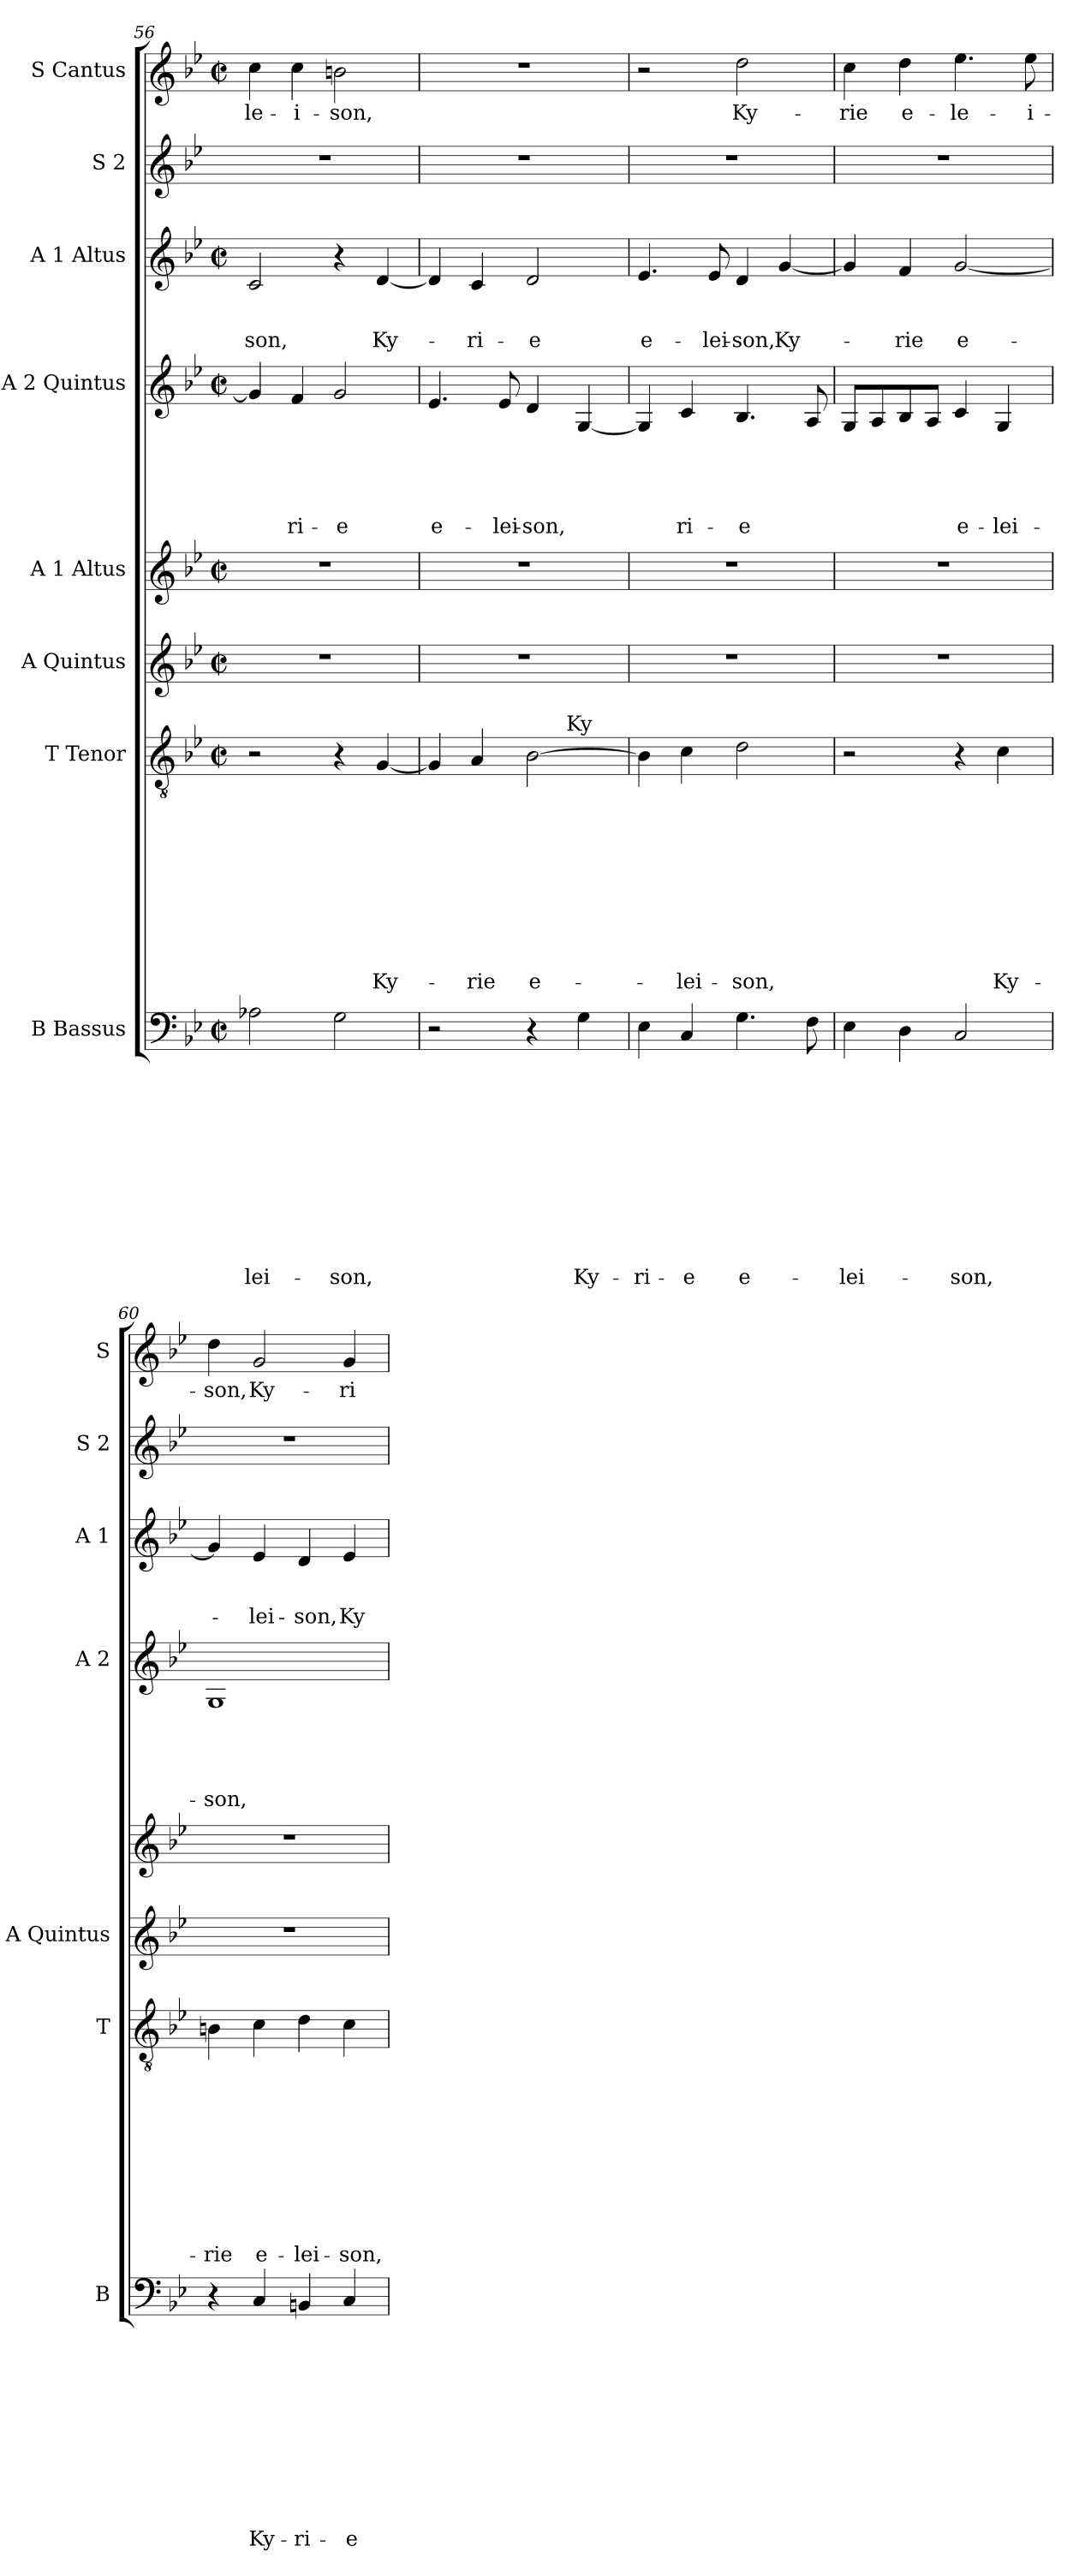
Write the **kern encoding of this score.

**kern	**text	**text	**text	**text	**text	**text	**text	**text	**text	**text	**text	**kern	**text	**text	**text	**text	**text	**text	**text	**text	**text	**text	**kern	**kern	**kern	**text	**text	**text	**text	**text	**kern	**text	**text	**text	**kern	**kern	**text
*part8	*part8	*part8	*part8	*part8	*part8	*part8	*part8	*part8	*part8	*part8	*part8	*part7	*part7	*part7	*part7	*part7	*part7	*part7	*part7	*part7	*part7	*part7	*part6	*part5	*part4	*part4	*part4	*part4	*part4	*part4	*part3	*part3	*part3	*part3	*part2	*part1	*part1
*staff8	*staff8	*staff8	*staff8	*staff8	*staff8	*staff8	*staff8	*staff8	*staff8	*staff8	*staff8	*staff7	*staff7	*staff7	*staff7	*staff7	*staff7	*staff7	*staff7	*staff7	*staff7	*staff7	*staff6	*staff5	*staff4	*staff4	*staff4	*staff4	*staff4	*staff4	*staff3	*staff3	*staff3	*staff3	*staff2	*staff1	*staff1
*I"B Bassus	*	*	*	*	*	*	*	*	*	*	*	*I"T Tenor	*	*	*	*	*	*	*	*	*	*	*I"A Quintus	*I"A 1 Altus	*I"A 2 Quintus	*	*	*	*	*	*I"A 1 Altus	*	*	*	*I"S 2	*I"S Cantus	*
*I'B	*	*	*	*	*	*	*	*	*	*	*	*I'T	*	*	*	*	*	*	*	*	*	*	*I'A Quintus	*	*I'A 2	*	*	*	*	*	*I'A 1	*	*	*	*I'S 2	*I'S	*
*clefF4	*	*	*	*	*	*	*	*	*	*	*	*clefGv2	*	*	*	*	*	*	*	*	*	*	*clefG2	*clefG2	*clefG2	*	*	*	*	*	*clefG2	*	*	*	*clefG2	*clefG2	*
*k[b-e-]	*	*	*	*	*	*	*	*	*	*	*	*k[b-e-]	*	*	*	*	*	*	*	*	*	*	*k[b-e-]	*k[b-e-]	*k[b-e-]	*	*	*	*	*	*k[b-e-]	*	*	*	*k[b-e-]	*k[b-e-]	*
*B-:	*	*	*	*	*	*	*	*	*	*	*	*B-:	*	*	*	*	*	*	*	*	*	*	*B-:	*B-:	*B-:	*	*	*	*	*	*B-:	*	*	*	*B-:	*B-:	*
*M2/2	*	*	*	*	*	*	*	*	*	*	*	*M2/2	*	*	*	*	*	*	*	*	*	*	*M2/2	*M2/2	*M2/2	*	*	*	*	*	*M2/2	*	*	*	*	*M2/2	*
*met(c|)	*	*	*	*	*	*	*	*	*	*	*	*met(c|)	*	*	*	*	*	*	*	*	*	*	*met(c|)	*met(c|)	*met(c|)	*	*	*	*	*	*met(c|)	*	*	*	*	*met(c|)	*
=56	=56	=56	=56	=56	=56	=56	=56	=56	=56	=56	=56	=56	=56	=56	=56	=56	=56	=56	=56	=56	=56	=56	=56	=56	=56	=56	=56	=56	=56	=56	=56	=56	=56	=56	=56	=56	=56
!	!	!	!	!	!	!	!	!	!	!	!LO:LY:b	!	!	!	!	!	!	!	!	!	!	!	!	!	!	!	!	!	!	!	!	!	!	!LO:LY:b	!	!	!LO:LY:b
2A-X\	.	.	.	.	.	.	.	.	.	.	-lei-	2r	.	.	.	.	.	.	.	.	.	.	1r	1r	4g/]	.	.	.	.	.	2c/	.	.	-son,	1r	4cc\	-le-
!	!	!	!	!	!	!	!	!	!	!	!	!	!	!	!	!	!	!	!	!	!	!	!	!	!	!	!	!	!	!LO:LY:b	!	!	!	!	!	!	!LO:LY:b
.	.	.	.	.	.	.	.	.	.	.	.	.	.	.	.	.	.	.	.	.	.	.	.	.	4f/	.	.	.	.	-ri-	.	.	.	.	.	4cc\	-i-
!	!	!	!	!	!	!	!	!	!	!	!LO:LY:b	!	!	!	!	!	!	!	!	!	!	!	!	!	!	!	!	!	!	!LO:LY:b	!	!	!	!	!	!	!LO:LY:b
2G\	.	.	.	.	.	.	.	.	.	.	-son,	4r	.	.	.	.	.	.	.	.	.	.	.	.	2g/	.	.	.	.	-e	4r	.	.	.	.	2bn\	-son,
!	!	!	!	!	!	!	!	!	!	!	!	!	!	!	!	!	!	!	!	!	!	!LO:LY:b	!	!	!	!	!	!	!	!	!	!	!	!LO:LY:b	!	!	!
.	.	.	.	.	.	.	.	.	.	.	.	[<4G/	.	.	.	.	.	.	.	.	.	Ky-	.	.	.	.	.	.	.	.	[<4d/	.	.	Ky-	.	.	.
!!LO:LB:g=z
=57	=57	=57	=57	=57	=57	=57	=57	=57	=57	=57	=57	=57	=57	=57	=57	=57	=57	=57	=57	=57	=57	=57	=57	=57	=57	=57	=57	=57	=57	=57	=57	=57	=57	=57	=57	=57	=57
!	!	!	!	!	!	!	!	!	!	!	!	!	!	!	!	!	!	!	!	!	!	!	!	!	!	!	!	!	!	!LO:LY:b	!	!	!	!	!	!	!
*	*	*	*	*	*	*	*	*	*	*	*	*^	*	*	*	*	*	*	*	*	*	*	*	*	*	*	*	*	*	*	*	*	*	*	*	*	*
2r	.	.	.	.	.	.	.	.	.	.	.	4G/]	2ryy	.	.	.	.	.	.	.	.	.	.	1r	1r	4.e-/	.	.	.	.	e-	4d/]	.	.	.	1r	1r	.
!	!	!	!	!	!	!	!	!	!	!	!	!	!	!	!	!	!	!	!	!	!	!	!LO:LY:b	!	!	!	!	!	!	!	!	!	!	!	!LO:LY:b	!	!	!
.	.	.	.	.	.	.	.	.	.	.	.	4A/	.	.	.	.	.	.	.	.	.	.	-rie	.	.	.	.	.	.	.	.	4c/	.	.	-ri-	.	.	.
!	!	!	!	!	!	!	!	!	!	!	!	!	!	!	!	!	!	!	!	!	!	!	!	!	!	!	!	!	!	!	!LO:LY:b	!	!	!	!	!	!	!
.	.	.	.	.	.	.	.	.	.	.	.	.	.	.	.	.	.	.	.	.	.	.	.	.	.	8e-/	.	.	.	.	-lei-	.	.	.	.	.	.	.
!	!	!	!	!	!	!	!	!	!	!	!	!	!	!	!	!	!	!	!	!	!	!	!LO:LY:b	!	!	!	!	!	!	!	!LO:LY:b	!	!	!	!LO:LY:b	!	!	!
4r	.	.	.	.	.	.	.	.	.	.	.	[>2B-\	8..ryy	.	.	.	.	.	.	.	.	.	e-	.	.	4d/	.	.	.	.	-son,	2d/	.	.	-e	.	.	.
!	!	!	!	!	!	!	!	!	!	!	!	!	!LO:TX:a:t=Ky	!	!	!	!	!	!	!	!	!	!	!	!	!	!	!	!	!	!	!	!	!	!	!	!	!
.	.	.	.	.	.	.	.	.	.	.	.	.	4ryy	.	.	.	.	.	.	.	.	.	.	.	.	.	.	.	.	.	.	.	.	.	.	.	.	.
!	!	!	!	!	!	!	!	!	!	!	!LO:LY:b	!	!	!	!	!	!	!	!	!	!	!	!	!	!	!	!	!	!	!	!	!	!	!	!	!	!	!
4G\	.	.	.	.	.	.	.	.	.	.	Ky-	.	.	.	.	.	.	.	.	.	.	.	.	.	.	[<4G/	.	.	.	.	.	.	.	.	.	.	.	.
.	.	.	.	.	.	.	.	.	.	.	.	.	32ryy	.	.	.	.	.	.	.	.	.	.	.	.	.	.	.	.	.	.	.	.	.	.	.	.	.
=58	=58	=58	=58	=58	=58	=58	=58	=58	=58	=58	=58	=58	=58	=58	=58	=58	=58	=58	=58	=58	=58	=58	=58	=58	=58	=58	=58	=58	=58	=58	=58	=58	=58	=58	=58	=58	=58	=58
!	!	!	!	!	!	!	!	!	!	!	!	!LO:TX:a:t=-	!	!	!	!	!	!	!	!	!	!	!	!	!	!	!	!	!	!	!	!	!	!	!	!	!	!
!	!	!	!	!	!	!	!	!	!	!	!LO:LY:b	!	!	!	!	!	!	!	!	!	!	!	!	!	!	!	!	!	!	!	!	!	!	!	!LO:LY:b	!	!	!
*	*	*	*	*	*	*	*	*	*	*	*	*v	*v	*	*	*	*	*	*	*	*	*	*	*	*	*	*	*	*	*	*	*	*	*	*	*	*	*
4E-\	.	.	.	.	.	.	.	.	.	.	-ri-	4B-\]	.	.	.	.	.	.	.	.	.	.	1r	1r	4G/]	.	.	.	.	.	4.e-/	.	.	e-	1r	2r	.
!	!	!	!	!	!	!	!	!	!	!	!LO:LY:b	!	!	!	!	!	!	!	!	!	!	!LO:LY:b	!	!	!	!	!	!	!	!LO:LY:b	!	!	!	!	!	!	!
4C/	.	.	.	.	.	.	.	.	.	.	-e	4c\	.	.	.	.	.	.	.	.	.	-lei-	.	.	4c/	.	.	.	.	ri-	.	.	.	.	.	.	.
!	!	!	!	!	!	!	!	!	!	!	!	!	!	!	!	!	!	!	!	!	!	!	!	!	!	!	!	!	!	!	!	!	!	!LO:LY:b	!	!	!
.	.	.	.	.	.	.	.	.	.	.	.	.	.	.	.	.	.	.	.	.	.	.	.	.	.	.	.	.	.	.	8e-/	.	.	-lei-	.	.	.
!	!	!	!	!	!	!	!	!	!	!	!LO:LY:b	!	!	!	!	!	!	!	!	!	!	!LO:LY:b	!	!	!	!	!	!	!	!LO:LY:b:rj	!	!	!	!LO:LY:b	!	!	!LO:LY:b
4.G\	.	.	.	.	.	.	.	.	.	.	e-	2d\	.	.	.	.	.	.	.	.	.	-son,	.	.	4.B-/	.	.	.	.	-e	4d/	.	.	-son,	.	2dd\	Ky-
!	!	!	!	!	!	!	!	!	!	!	!	!	!	!	!	!	!	!	!	!	!	!	!	!	!	!	!	!	!	!	!	!	!	!LO:LY:b	!	!	!
.	.	.	.	.	.	.	.	.	.	.	.	.	.	.	.	.	.	.	.	.	.	.	.	.	.	.	.	.	.	.	[<4g/	.	.	Ky-	.	.	.
8F\	.	.	.	.	.	.	.	.	.	.	.	.	.	.	.	.	.	.	.	.	.	.	.	.	8A/	.	.	.	.	.	.	.	.	.	.	.	.
=59	=59	=59	=59	=59	=59	=59	=59	=59	=59	=59	=59	=59	=59	=59	=59	=59	=59	=59	=59	=59	=59	=59	=59	=59	=59	=59	=59	=59	=59	=59	=59	=59	=59	=59	=59	=59	=59
!	!	!	!	!	!	!	!	!	!	!	!LO:LY:b	!	!	!	!	!	!	!	!	!	!	!	!	!	!	!	!	!	!	!	!	!	!	!	!	!	!LO:LY:b
4E-\	.	.	.	.	.	.	.	.	.	.	-lei-	2r	.	.	.	.	.	.	.	.	.	.	1r	1r	8G/L	.	.	.	.	.	4g/]	.	.	.	1r	4cc\	-rie
.	.	.	.	.	.	.	.	.	.	.	.	.	.	.	.	.	.	.	.	.	.	.	.	.	8A/	.	.	.	.	.	.	.	.	.	.	.	.
!	!	!	!	!	!	!	!	!	!	!	!	!	!	!	!	!	!	!	!	!	!	!	!	!	!	!	!	!	!	!	!	!	!	!LO:LY:b	!	!	!LO:LY:b
4D\	.	.	.	.	.	.	.	.	.	.	.	.	.	.	.	.	.	.	.	.	.	.	.	.	8B-/	.	.	.	.	.	4f/	.	.	-rie	.	4dd\	e-
.	.	.	.	.	.	.	.	.	.	.	.	.	.	.	.	.	.	.	.	.	.	.	.	.	8A/J	.	.	.	.	.	.	.	.	.	.	.	.
!	!	!	!	!	!	!	!	!	!	!	!LO:LY:b	!	!	!	!	!	!	!	!	!	!	!	!	!	!	!	!	!	!	!LO:LY:b	!	!	!	!LO:LY:b	!	!	!LO:LY:b
2C/	.	.	.	.	.	.	.	.	.	.	-son,	4r	.	.	.	.	.	.	.	.	.	.	.	.	4c/	.	.	.	.	e-	[<2g/	.	.	e-	.	4.ee-\	-le-
!	!	!	!	!	!	!	!	!	!	!	!	!	!	!	!	!	!	!	!	!	!	!LO:LY:b	!	!	!	!	!	!	!	!LO:LY:b	!	!	!	!	!	!	!
.	.	.	.	.	.	.	.	.	.	.	.	4c\	.	.	.	.	.	.	.	.	.	Ky-	.	.	4G/	.	.	.	.	-lei-	.	.	.	.	.	.	.
!	!	!	!	!	!	!	!	!	!	!	!	!	!	!	!	!	!	!	!	!	!	!	!	!	!	!	!	!	!	!	!	!	!	!	!	!	!LO:LY:b
.	.	.	.	.	.	.	.	.	.	.	.	.	.	.	.	.	.	.	.	.	.	.	.	.	.	.	.	.	.	.	.	.	.	.	.	8ee-\	-i-
=60	=60	=60	=60	=60	=60	=60	=60	=60	=60	=60	=60	=60	=60	=60	=60	=60	=60	=60	=60	=60	=60	=60	=60	=60	=60	=60	=60	=60	=60	=60	=60	=60	=60	=60	=60	=60	=60
!	!	!	!	!	!	!	!	!	!	!	!	!	!	!	!	!	!	!	!	!	!	!LO:LY:b	!	!	!	!	!	!	!	!LO:LY:b	!	!	!	!	!	!	!LO:LY:b
4r	.	.	.	.	.	.	.	.	.	.	.	4Bn\	.	.	.	.	.	.	.	.	.	-rie	1r	1r	1G	.	.	.	.	-son,	4g/]	.	.	.	1r	4dd\	-son,
!	!	!	!	!	!	!	!	!	!	!	!LO:LY:b	!	!	!	!	!	!	!	!	!	!	!LO:LY:b	!	!	!	!	!	!	!	!	!	!	!	!LO:LY:b	!	!	!LO:LY:b
4C/	.	.	.	.	.	.	.	.	.	.	Ky-	4c\	.	.	.	.	.	.	.	.	.	e-	.	.	.	.	.	.	.	.	4e-/	.	.	-lei-	.	2g/	Ky-
!	!	!	!	!	!	!	!	!	!	!	!LO:LY:b	!	!	!	!	!	!	!	!	!	!	!LO:LY:b	!	!	!	!	!	!	!	!	!	!	!	!LO:LY:b	!	!	!
4BBn/	.	.	.	.	.	.	.	.	.	.	-ri-	4d\	.	.	.	.	.	.	.	.	.	-lei-	.	.	.	.	.	.	.	.	4d/	.	.	-son,	.	.	.
!	!	!	!	!	!	!	!	!	!	!	!LO:LY:b	!	!	!	!	!	!	!	!	!	!	!LO:LY:b	!	!	!	!	!	!	!	!	!	!	!	!LO:LY:b	!	!	!LO:LY:b
4C/	.	.	.	.	.	.	.	.	.	.	-e	4c\	.	.	.	.	.	.	.	.	.	-son,	.	.	.	.	.	.	.	.	4e-/	.	.	Ky-	.	4g/	-ri-
=	=	=	=	=	=	=	=	=	=	=	=	=	=	=	=	=	=	=	=	=	=	=	=	=	=	=	=	=	=	=	=	=	=	=	=	=	=
*-	*-	*-	*-	*-	*-	*-	*-	*-	*-	*-	*-	*-	*-	*-	*-	*-	*-	*-	*-	*-	*-	*-	*-	*-	*-	*-	*-	*-	*-	*-	*-	*-	*-	*-	*-	*-	*-
